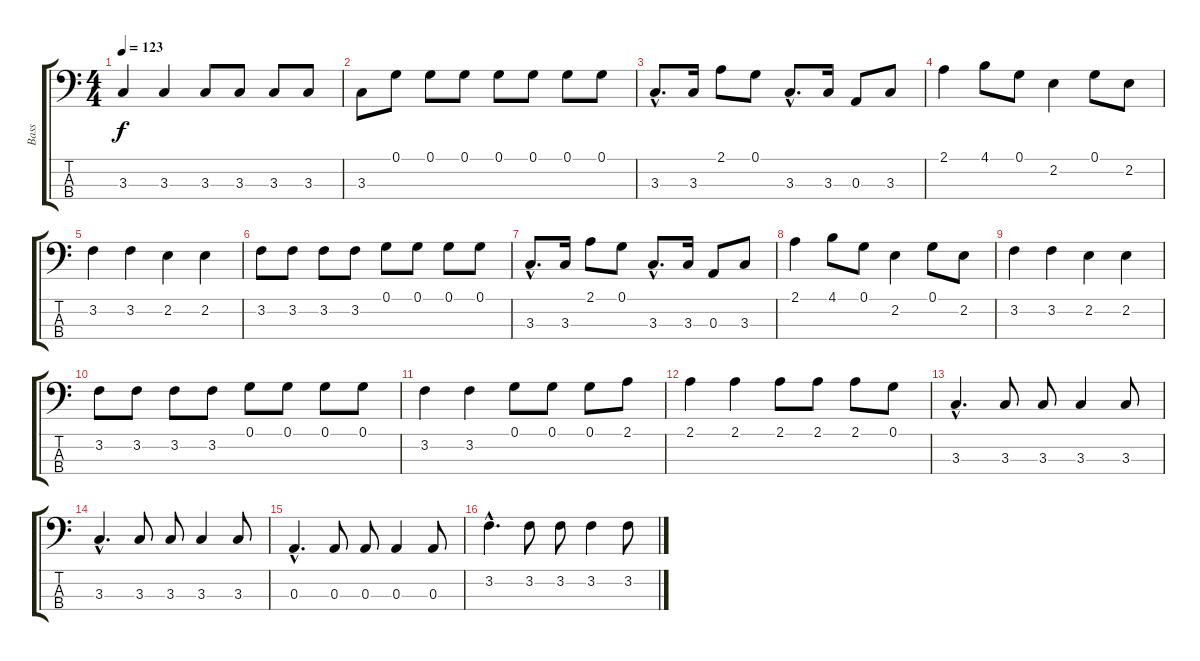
\track ("Bass" "Bass") {instrument electricbassfinger}
\staff {score tabs}
\tuning (G2 D2 A1 E1) {hide}
\ts (4 4)
\tempo 123
\clef f4
\ks c
3.3.4{dy f} 3.3.4 3.3.8 3.3.8 3.3.8 3.3.8 |
3.3.8 0.1.8 0.1.8 0.1.8 0.1.8 0.1.8 0.1.8 0.1.8 |
3.3{hac}.8{d} 3.3.16 2.1.8 0.1.8 3.3{hac}.8{d} 3.3.16 0.3.8 3.3.8 |
2.1.4 4.1.8 0.1.8 2.2.4 0.1.8 2.2.8 |
3.2.4 3.2.4 2.2.4 2.2.4 |
3.2.8 3.2.8 3.2.8 3.2.8 0.1.8 0.1.8 0.1.8 0.1.8 |
3.3{hac}.8{d} 3.3.16 2.1.8 0.1.8 3.3{hac}.8{d} 3.3.16 0.3.8 3.3.8 |
2.1.4 4.1.8 0.1.8 2.2.4 0.1.8 2.2.8 |
3.2.4 3.2.4 2.2.4 2.2.4 |
3.2.8 3.2.8 3.2.8 3.2.8 0.1.8 0.1.8 0.1.8 0.1.8 |
3.2.4 3.2.4 0.1.8 0.1.8 0.1.8 2.1.8 |
2.1.4 2.1.4 2.1.8 2.1.8 2.1.8 0.1.8 |
3.3{hac}.4{d} 3.3.8 3.3.8 3.3.4 3.3.8 |
3.3{hac}.4{d} 3.3.8 3.3.8 3.3.4 3.3.8 |
0.3{hac}.4{d} 0.3.8 0.3.8 0.3.4 0.3.8 |
3.2{hac}.4{d} 3.2.8 3.2.8 3.2.4 3.2.8
